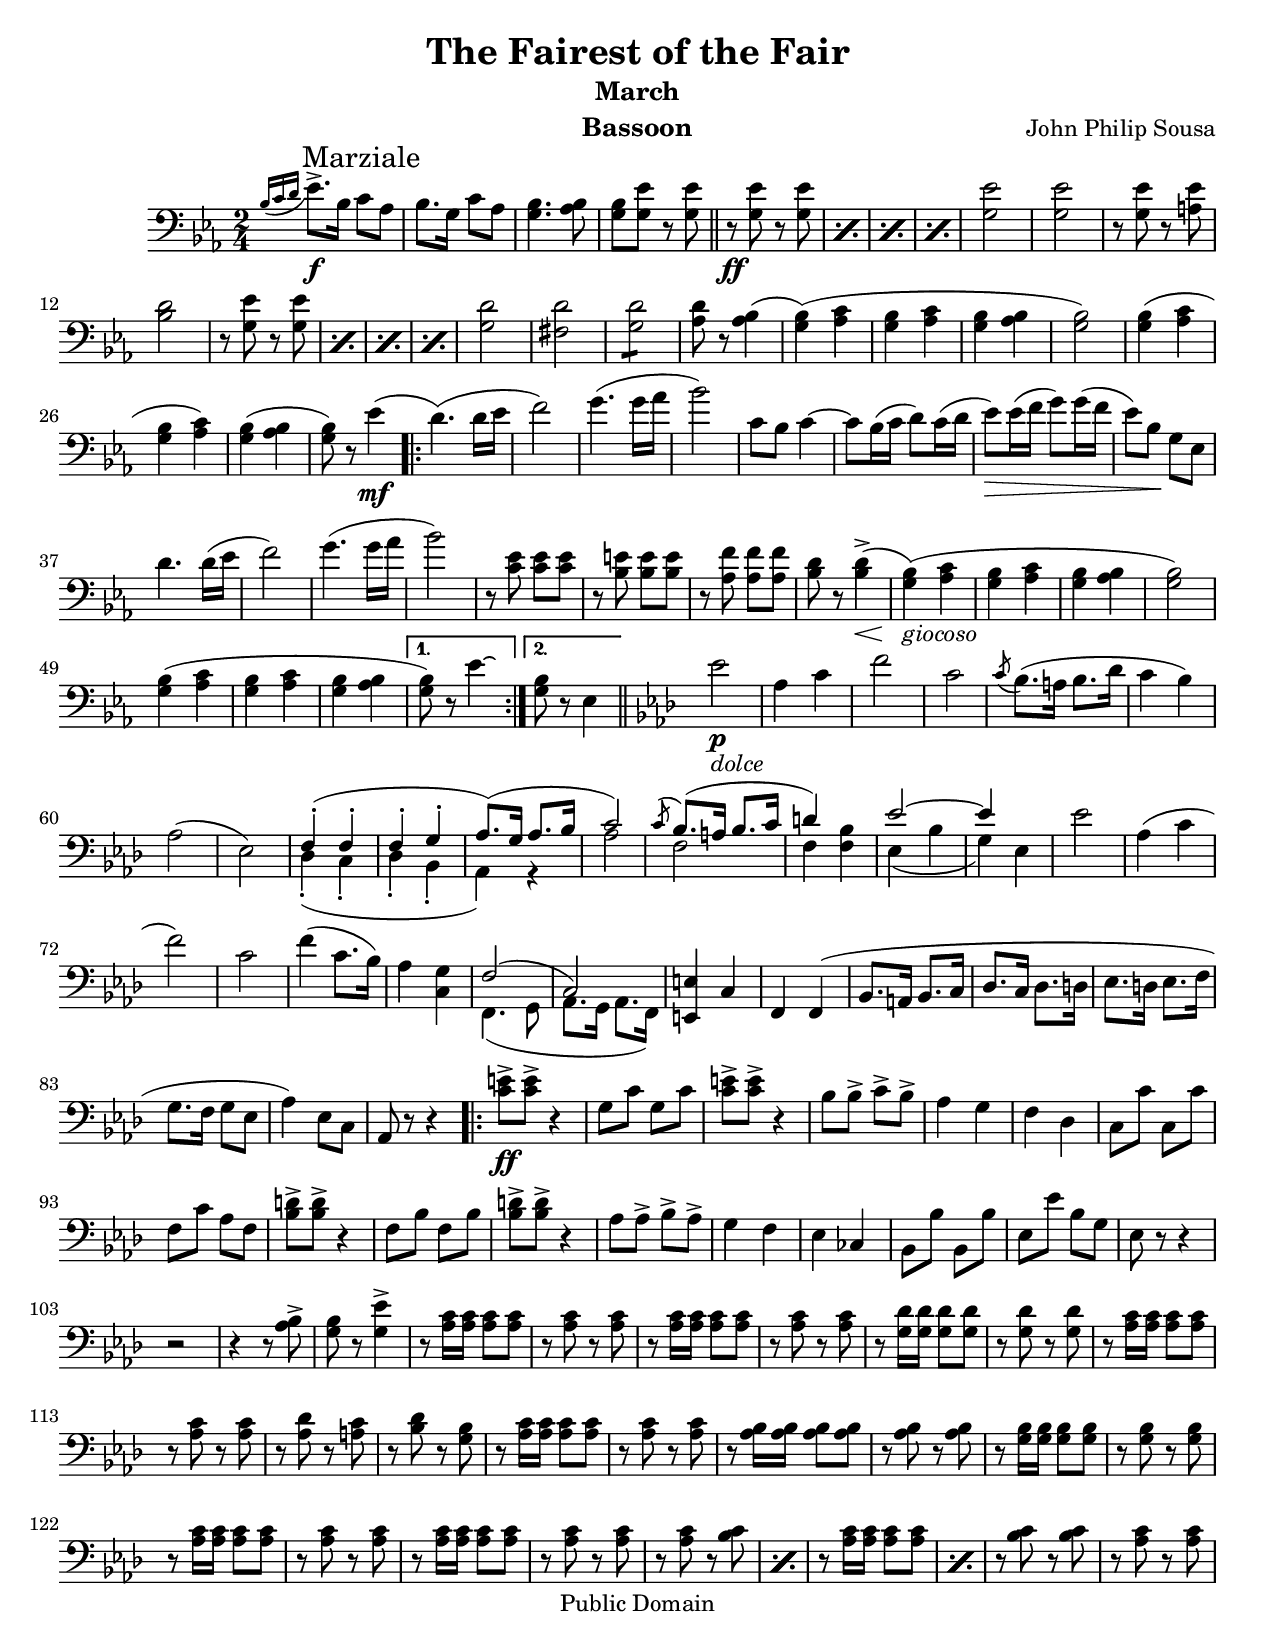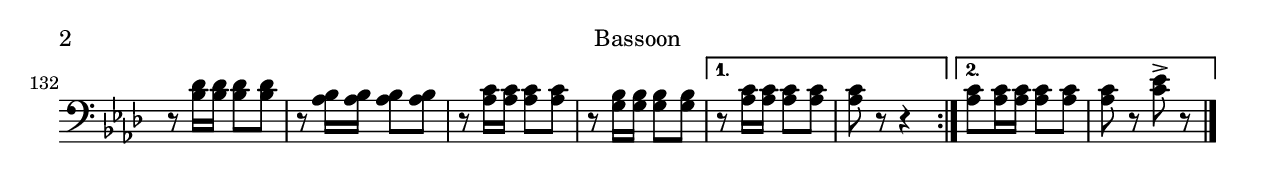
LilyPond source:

\version "2.16.2"
\include "JPSFotF.ly"

\paper {
  #(set-paper-size "letter")
}

\header {
  instrument = "Bassoon"
}

\score {
  \new Staff \with { printPartCombineTexts = ##f } { 
    <<
      \set Staff.midiInstrument = "bassoon" 
      \once \override Score.RehearsalMark #'self-alignment-X = #-1
      \mark "Marziale"
      \partcombine \bassoonOne \bassoonTwo
    >>
  }
  
  \layout {}
  \midi {
    \tempo 4 = 120
  }
}